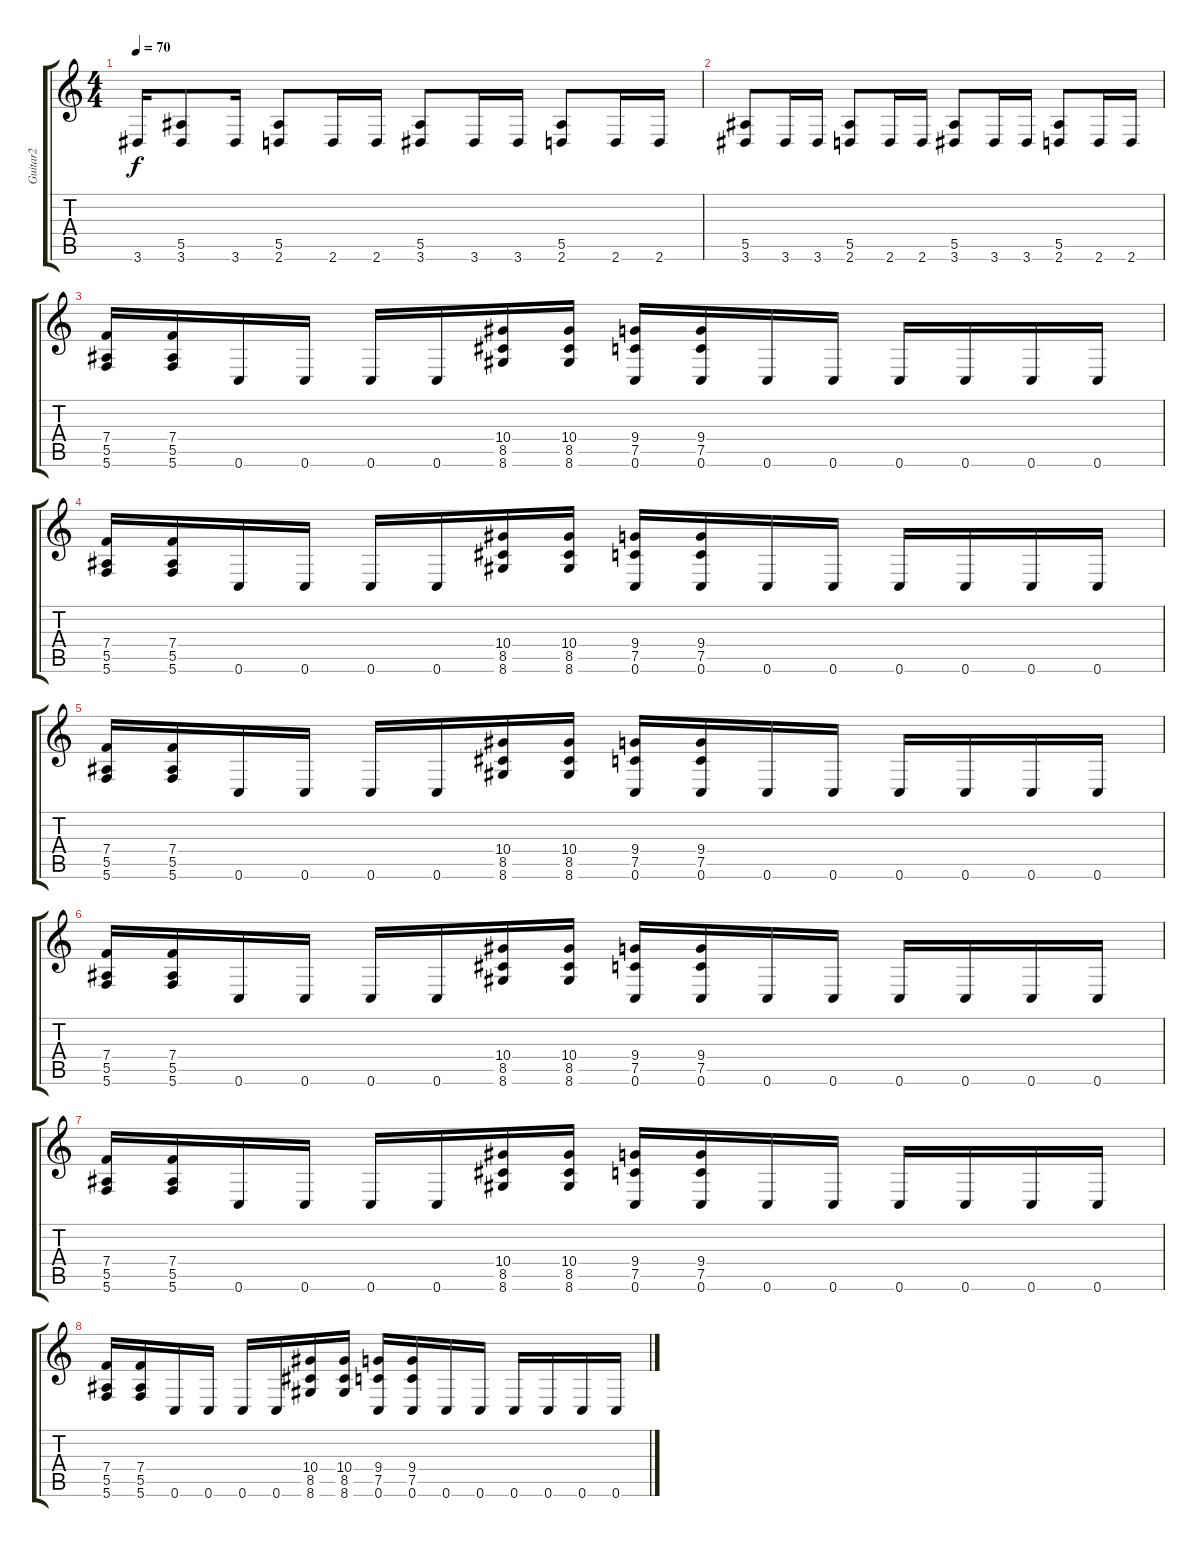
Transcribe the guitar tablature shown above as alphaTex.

\track ("Guitar2" "Guitar2") {instrument distortionguitar}
\staff {score tabs}
\tuning (C4 G3 Eb3 Bb2 F2 C2) {hide}
\ts (4 4)
\tempo 70
\clef g2
\ks c
3.6.16{dy f} (5.5 3.6).8 3.6.16 (5.5 2.6).8 2.6.16 2.6.16 (5.5 3.6).8 3.6.16 3.6.16 (5.5 2.6).8 2.6.16 2.6.16 |
(5.5 3.6).8 3.6.16 3.6.16 (5.5 2.6).8 2.6.16 2.6.16 (5.5 3.6).8 3.6.16 3.6.16 (5.5 2.6).8 2.6.16 2.6.16 |
(7.4 5.5 5.6).16 (7.4 5.5 5.6).16 0.6.16 0.6.16 0.6.16 0.6.16 (10.4 8.5 8.6).16 (10.4 8.5 8.6).16 (9.4 7.5 0.6).16 (9.4 7.5 0.6).16 0.6.16 0.6.16 0.6.16 0.6.16 0.6.16 0.6.16 |
(7.4 5.5 5.6).16 (7.4 5.5 5.6).16 0.6.16 0.6.16 0.6.16 0.6.16 (10.4 8.5 8.6).16 (10.4 8.5 8.6).16 (9.4 7.5 0.6).16 (9.4 7.5 0.6).16 0.6.16 0.6.16 0.6.16 0.6.16 0.6.16 0.6.16 |
(7.4 5.5 5.6).16 (7.4 5.5 5.6).16 0.6.16 0.6.16 0.6.16 0.6.16 (10.4 8.5 8.6).16 (10.4 8.5 8.6).16 (9.4 7.5 0.6).16 (9.4 7.5 0.6).16 0.6.16 0.6.16 0.6.16 0.6.16 0.6.16 0.6.16 |
(7.4 5.5 5.6).16 (7.4 5.5 5.6).16 0.6.16 0.6.16 0.6.16 0.6.16 (10.4 8.5 8.6).16 (10.4 8.5 8.6).16 (9.4 7.5 0.6).16 (9.4 7.5 0.6).16 0.6.16 0.6.16 0.6.16 0.6.16 0.6.16 0.6.16 |
(7.4 5.5 5.6).16 (7.4 5.5 5.6).16 0.6.16 0.6.16 0.6.16 0.6.16 (10.4 8.5 8.6).16 (10.4 8.5 8.6).16 (9.4 7.5 0.6).16 (9.4 7.5 0.6).16 0.6.16 0.6.16 0.6.16 0.6.16 0.6.16 0.6.16 |
(7.4 5.5 5.6).16 (7.4 5.5 5.6).16 0.6.16 0.6.16 0.6.16 0.6.16 (10.4 8.5 8.6).16 (10.4 8.5 8.6).16 (9.4 7.5 0.6).16 (9.4 7.5 0.6).16 0.6.16 0.6.16 0.6.16 0.6.16 0.6.16 0.6.16
